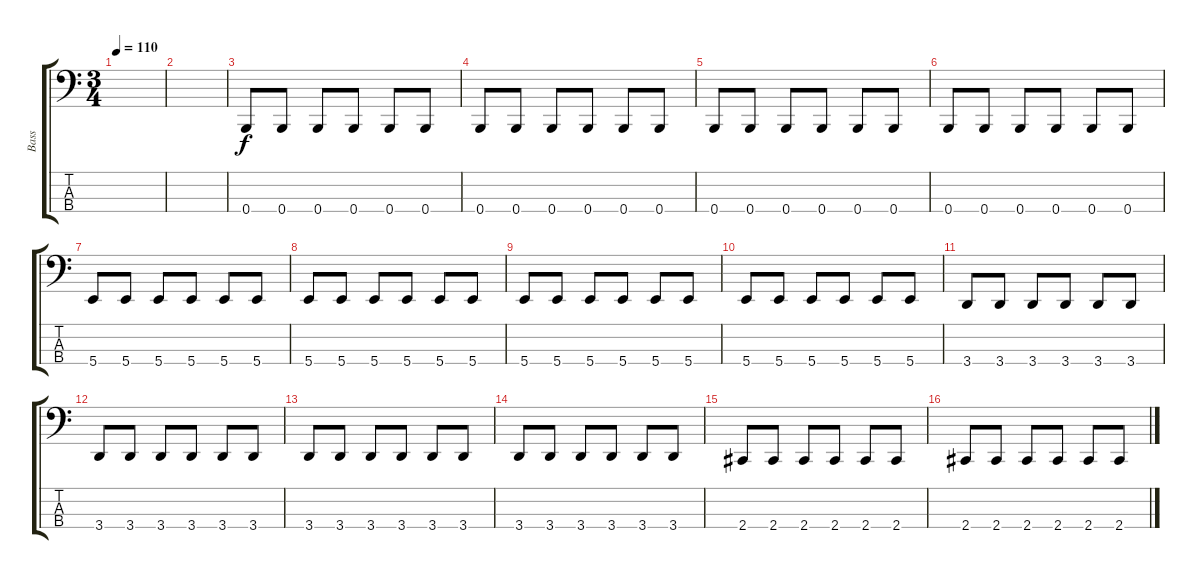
\track ("Bass" "Bass") {instrument electricbasspick}
\staff {score tabs}
\tuning (E2 B1 Gb1 B0) {hide}
\ts (3 4)
\tempo 110
\clef f4
\ks c
|
|
0.4.8 0.4.8 0.4.8 0.4.8 0.4.8 0.4.8 |
0.4.8 0.4.8 0.4.8 0.4.8 0.4.8 0.4.8 |
0.4.8 0.4.8 0.4.8 0.4.8 0.4.8 0.4.8 |
0.4.8 0.4.8 0.4.8 0.4.8 0.4.8 0.4.8 |
5.4.8 5.4.8 5.4.8 5.4.8 5.4.8 5.4.8 |
5.4.8 5.4.8 5.4.8 5.4.8 5.4.8 5.4.8 |
5.4.8 5.4.8 5.4.8 5.4.8 5.4.8 5.4.8 |
5.4.8 5.4.8 5.4.8 5.4.8 5.4.8 5.4.8 |
3.4.8 3.4.8 3.4.8 3.4.8 3.4.8 3.4.8 |
3.4.8 3.4.8 3.4.8 3.4.8 3.4.8 3.4.8 |
3.4.8 3.4.8 3.4.8 3.4.8 3.4.8 3.4.8 |
3.4.8 3.4.8 3.4.8 3.4.8 3.4.8 3.4.8 |
2.4.8 2.4.8 2.4.8 2.4.8 2.4.8 2.4.8 |
2.4.8 2.4.8 2.4.8 2.4.8 2.4.8 2.4.8
